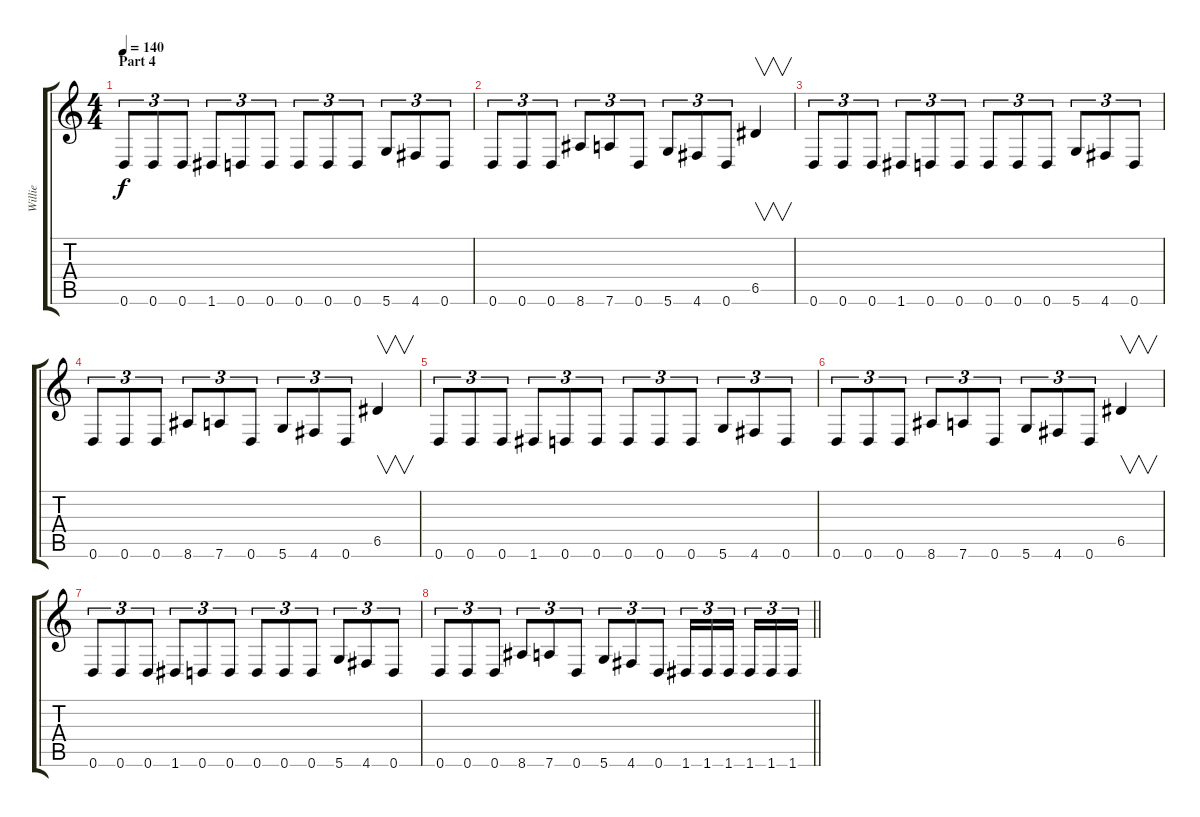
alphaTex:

\track ("Willie" "Willie") {instrument distortionguitar}
\staff {score tabs}
\tuning (E4 B3 G3 D3 A2 D2) {hide}
\ts (4 4)
\section ("" "Part 4")
\tempo 140
\clef g2
\ks c
0.6.8{tu (3 2) dy f} 0.6.8{tu (3 2)} 0.6.8{tu (3 2)} 1.6.8{tu (3 2)} 0.6.8{tu (3 2)} 0.6.8{tu (3 2)} 0.6.8{tu (3 2)} 0.6.8{tu (3 2)} 0.6.8{tu (3 2)} 5.6.8{tu (3 2)} 4.6.8{tu (3 2)} 0.6.8{tu (3 2)} |
0.6.8{tu (3 2)} 0.6.8{tu (3 2)} 0.6.8{tu (3 2)} 8.6.8{tu (3 2)} 7.6.8{tu (3 2)} 0.6.8{tu (3 2)} 5.6.8{tu (3 2)} 4.6.8{tu (3 2)} 0.6.8{tu (3 2)} 6.5.4{v} |
0.6.8{tu (3 2)} 0.6.8{tu (3 2)} 0.6.8{tu (3 2)} 1.6.8{tu (3 2)} 0.6.8{tu (3 2)} 0.6.8{tu (3 2)} 0.6.8{tu (3 2)} 0.6.8{tu (3 2)} 0.6.8{tu (3 2)} 5.6.8{tu (3 2)} 4.6.8{tu (3 2)} 0.6.8{tu (3 2)} |
0.6.8{tu (3 2)} 0.6.8{tu (3 2)} 0.6.8{tu (3 2)} 8.6.8{tu (3 2)} 7.6.8{tu (3 2)} 0.6.8{tu (3 2)} 5.6.8{tu (3 2)} 4.6.8{tu (3 2)} 0.6.8{tu (3 2)} 6.5.4{v} |
0.6.8{tu (3 2)} 0.6.8{tu (3 2)} 0.6.8{tu (3 2)} 1.6.8{tu (3 2)} 0.6.8{tu (3 2)} 0.6.8{tu (3 2)} 0.6.8{tu (3 2)} 0.6.8{tu (3 2)} 0.6.8{tu (3 2)} 5.6.8{tu (3 2)} 4.6.8{tu (3 2)} 0.6.8{tu (3 2)} |
0.6.8{tu (3 2)} 0.6.8{tu (3 2)} 0.6.8{tu (3 2)} 8.6.8{tu (3 2)} 7.6.8{tu (3 2)} 0.6.8{tu (3 2)} 5.6.8{tu (3 2)} 4.6.8{tu (3 2)} 0.6.8{tu (3 2)} 6.5.4{v} |
0.6.8{tu (3 2)} 0.6.8{tu (3 2)} 0.6.8{tu (3 2)} 1.6.8{tu (3 2)} 0.6.8{tu (3 2)} 0.6.8{tu (3 2)} 0.6.8{tu (3 2)} 0.6.8{tu (3 2)} 0.6.8{tu (3 2)} 5.6.8{tu (3 2)} 4.6.8{tu (3 2)} 0.6.8{tu (3 2)} |
\barLineRight lightlight
0.6.8{tu (3 2)} 0.6.8{tu (3 2)} 0.6.8{tu (3 2)} 8.6.8{tu (3 2)} 7.6.8{tu (3 2)} 0.6.8{tu (3 2)} 5.6.8{tu (3 2)} 4.6.8{tu (3 2)} 0.6.8{tu (3 2)} 1.6.16{tu (3 2)} 1.6.16{tu (3 2)} 1.6.16{tu (3 2) beam splitsecondary} 1.6.16{tu (3 2)} 1.6.16{tu (3 2)} 1.6.16{tu (3 2)}
